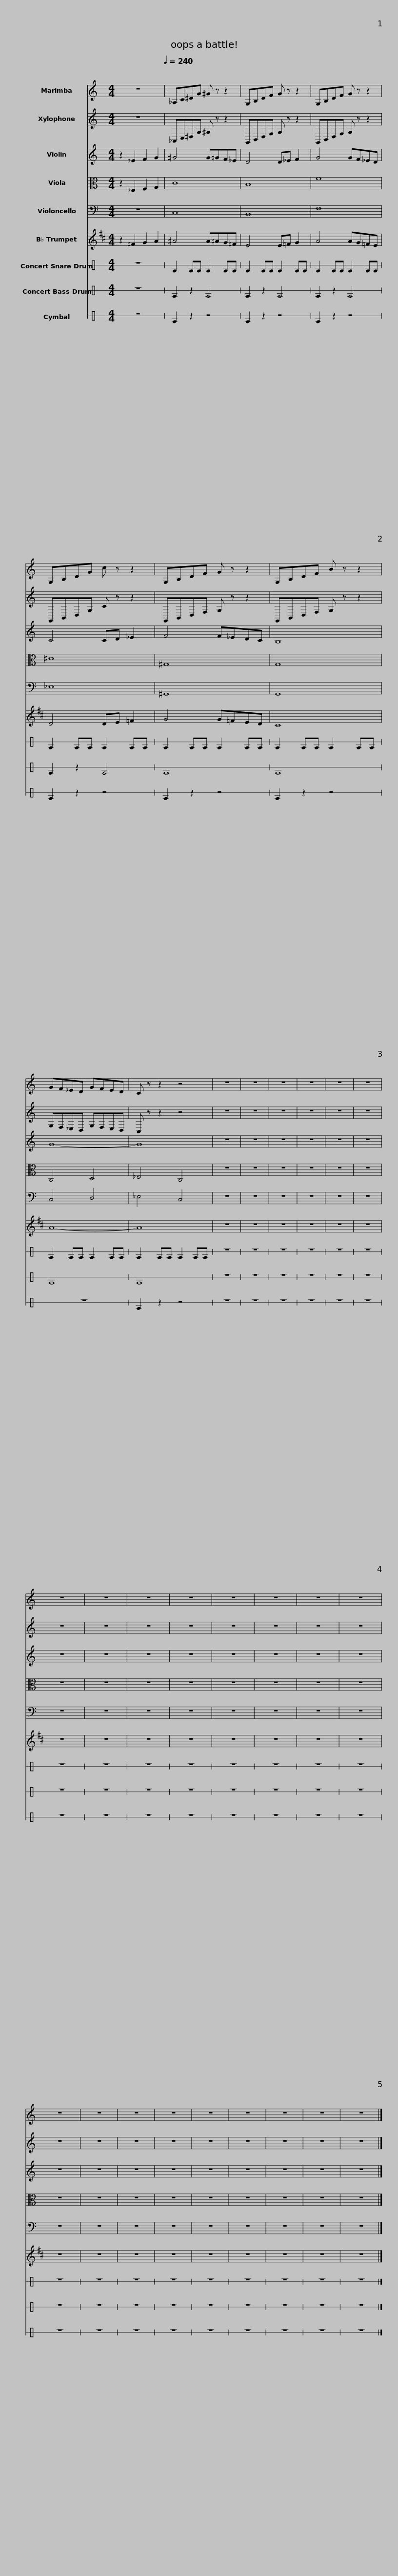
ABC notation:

X:1
%%score 1 2 3 4 5 6 7 8 9
L:1/8
M:4/4
I:linebreak $
K:C
V:1 treble
V:2 treble transpose=12
V:3 treble
V:4 alto
V:5 bass
V:6 treble transpose=-2
V:7 perc stafflines=1
K:none
V:8 perc stafflines=1
K:none
V:9 perc stafflines=1
K:none
V:1
 z8[Q:1/4=240] | _A,C^DG ^G z z2 | G,B,DF G z z2 |$ G,B,DF G z z2 | G,B,DG c z z2 | %5
 G,B,DF G z z2 |$ G,B,DF B z z2 | GF_ED GFED | C z z2 z4 | z8 | %10
 z8 | z8 | z8 | z8 |$ z8 | %15
 z8 | z8 | z8 | z8 | z8 | %20
 z8 | z8 | z8 | z8 | z8 | %25
 z8 | z8 | z8 | z8 | z8 | %30
 z8 |$ z8 |] %32
V:2
 z8 | _A,,C,^D,G, ^G, z z2 | G,,B,,D,F, G, z z2 |$ G,,B,,D,F, G, z z2 | G,,B,,D,G, C z z2 | %5
 G,,B,,D,F, G, z z2 |$ G,,B,,D,F, G, z z2 | G,F,_E,D, G,F,E,D, | C, z z2 z4 | z8 | %10
 z8 | z8 | z8 | z8 |$ z8 | %15
 z8 | z8 | z8 | z8 | z8 | %20
 z8 | z8 | z8 | z8 | z8 | %25
 z8 | z8 | z8 | z8 | z8 | %30
 z8 |$ z8 |] %32
V:3
 z2 _E2 F2 G2 | ^G4 G=GF_E | D4 D_E F2 |$ G4 GF_ED | C4 CD _E2 | %5
 F4 F_EDC |$ B,8 | G8- | G8 | z8 | %10
 z8 | z8 | z8 | z8 |$ z8 | %15
 z8 | z8 | z8 | z8 | z8 | %20
 z8 | z8 | z8 | z8 | z8 | %25
 z8 | z8 | z8 | z8 | z8 | %30
 z8 |$ z8 |] %32
V:4
 z2 _E,2 F,2 G,2 | C8 | B,8 |$ F8 | ^D8 | %5
 ^G,8 |$ G,8 | C,4 D,4 | _E,4 C,4 | z8 | %10
 z8 | z8 | z8 | z8 |$ z8 | %15
 z8 | z8 | z8 | z8 | z8 | %20
 z8 | z8 | z8 | z8 | z8 | %25
 z8 | z8 | z8 | z8 | z8 | %30
 z8 |$ z8 |] %32
V:5
 z8 | C,8 | B,,8 |$ F,8 | _E,8 | %5
 ^G,,8 |$ G,,8 | C,4 D,4 | _E,4 C,4 | z8 | %10
 z8 | z8 | z8 | z8 |$ z8 | %15
 z8 | z8 | z8 | z8 | z8 | %20
 z8 | z8 | z8 | z8 | z8 | %25
 z8 | z8 | z8 | z8 | z8 | %30
 z8 |$ z8 |] %32
V:6
[K:D] z2 =F2 G2 A2 | ^A4 A=AG=F | E4 E=F G2 |$ A4 AG=FE | D4 DE =F2 | %5
 G4 G=FED |$ C8 | A8- | A8 | z8 | %10
 z8 | z8 | z8 | z8 |$ z8 | %15
 z8 | z8 | z8 | z8 | z8 | %20
 z8 | z8 | z8 | z8 | z8 | %25
 z8 | z8 | z8 | z8 | z8 | %30
 z8 |$ z8 |] %32
V:7
 z8 | E2 EE E2 EE | E2 EE E2 EE |$ E2 EE E2 EE | E2 EE E2 EE | %5
 E2 EE E2 EE |$ E2 EE E2 EE | E2 EE E2 EE | E2 EE E2 EE | z8 | %10
 z8 | z8 | z8 | z8 |$ z8 | %15
 z8 | z8 | z8 | z8 | z8 | %20
 z8 | z8 | z8 | z8 | z8 | %25
 z8 | z8 | z8 | z8 | z8 | %30
 z8 |$ z8 |] %32
V:8
 z8 | E2 z2 E4 | E2 z2 E4 |$ E2 z2 E4 | E2 z2 E4 | %5
 E8 |$ E8 | E8 | E8 | z8 | %10
 z8 | z8 | z8 | z8 |$ z8 | %15
 z8 | z8 | z8 | z8 | z8 | %20
 z8 | z8 | z8 | z8 | z8 | %25
 z8 | z8 | z8 | z8 | z8 | %30
 z8 |$ z8 |] %32
V:9
 z8 | E2 z2 z4 | E2 z2 z4 |$ E2 z2 z4 | E2 z2 z4 | %5
 E2 z2 z4 |$ E2 z2 z4 | z8 | E2 z2 z4 | z8 | %10
 z8 | z8 | z8 | z8 |$ z8 | %15
 z8 | z8 | z8 | z8 | z8 | %20
 z8 | z8 | z8 | z8 | z8 | %25
 z8 | z8 | z8 | z8 | z8 | %30
 z8 |$ z8 |] %32
